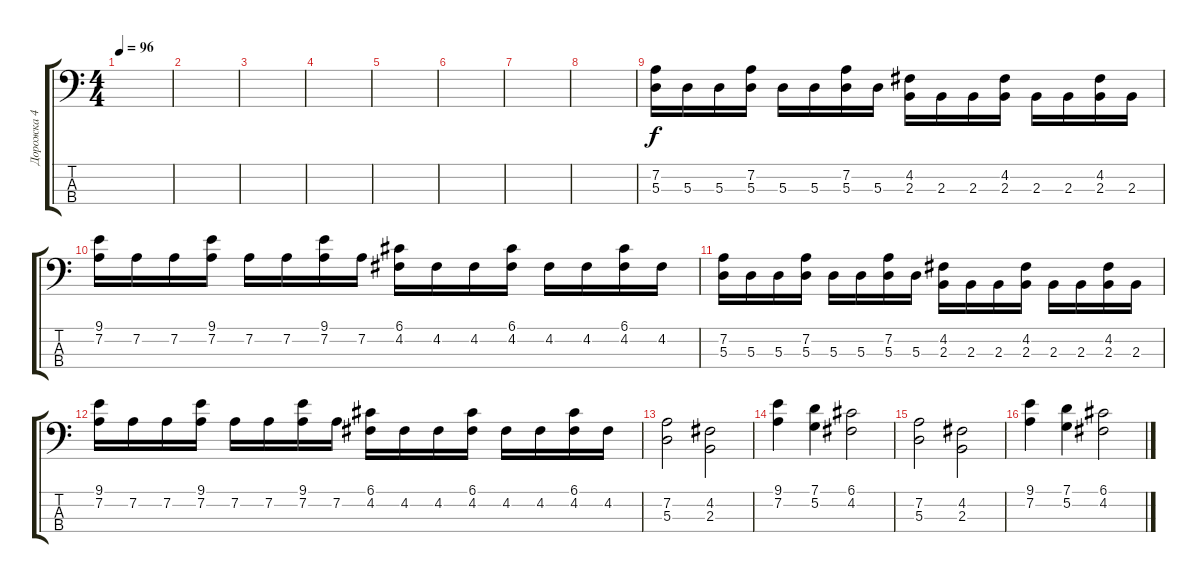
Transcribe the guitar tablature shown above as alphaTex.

\track ("Дорожка 4" "Дорожка 4") {instrument electricbassfinger}
\staff {score tabs}
\tuning (G2 D2 A1 E1) {hide}
\ts (4 4)
\tempo 96
\clef f4
\ks c
|
|
|
|
|
|
|
|
(7.2 5.3).16 5.3.16 5.3.16 (7.2 5.3).16 5.3.16 5.3.16 (7.2 5.3).16 5.3.16 (4.2 2.3).16 2.3.16 2.3.16 (4.2 2.3).16 2.3.16 2.3.16 (4.2 2.3).16 2.3.16 |
(9.1 7.2).16 7.2.16 7.2.16 (9.1 7.2).16 7.2.16 7.2.16 (9.1 7.2).16 7.2.16 (6.1 4.2).16 4.2.16 4.2.16 (6.1 4.2).16 4.2.16 4.2.16 (6.1 4.2).16 4.2.16 |
(7.2 5.3).16 5.3.16 5.3.16 (7.2 5.3).16 5.3.16 5.3.16 (7.2 5.3).16 5.3.16 (4.2 2.3).16 2.3.16 2.3.16 (4.2 2.3).16 2.3.16 2.3.16 (4.2 2.3).16 2.3.16 |
(9.1 7.2).16 7.2.16 7.2.16 (9.1 7.2).16 7.2.16 7.2.16 (9.1 7.2).16 7.2.16 (6.1 4.2).16 4.2.16 4.2.16 (6.1 4.2).16 4.2.16 4.2.16 (6.1 4.2).16 4.2.16 |
(7.2 5.3).2 (4.2 2.3).2 |
(9.1 7.2).4 (7.1 5.2).4 (6.1 4.2).2 |
(7.2 5.3).2 (4.2 2.3).2 |
(9.1 7.2).4 (7.1 5.2).4 (6.1 4.2).2
